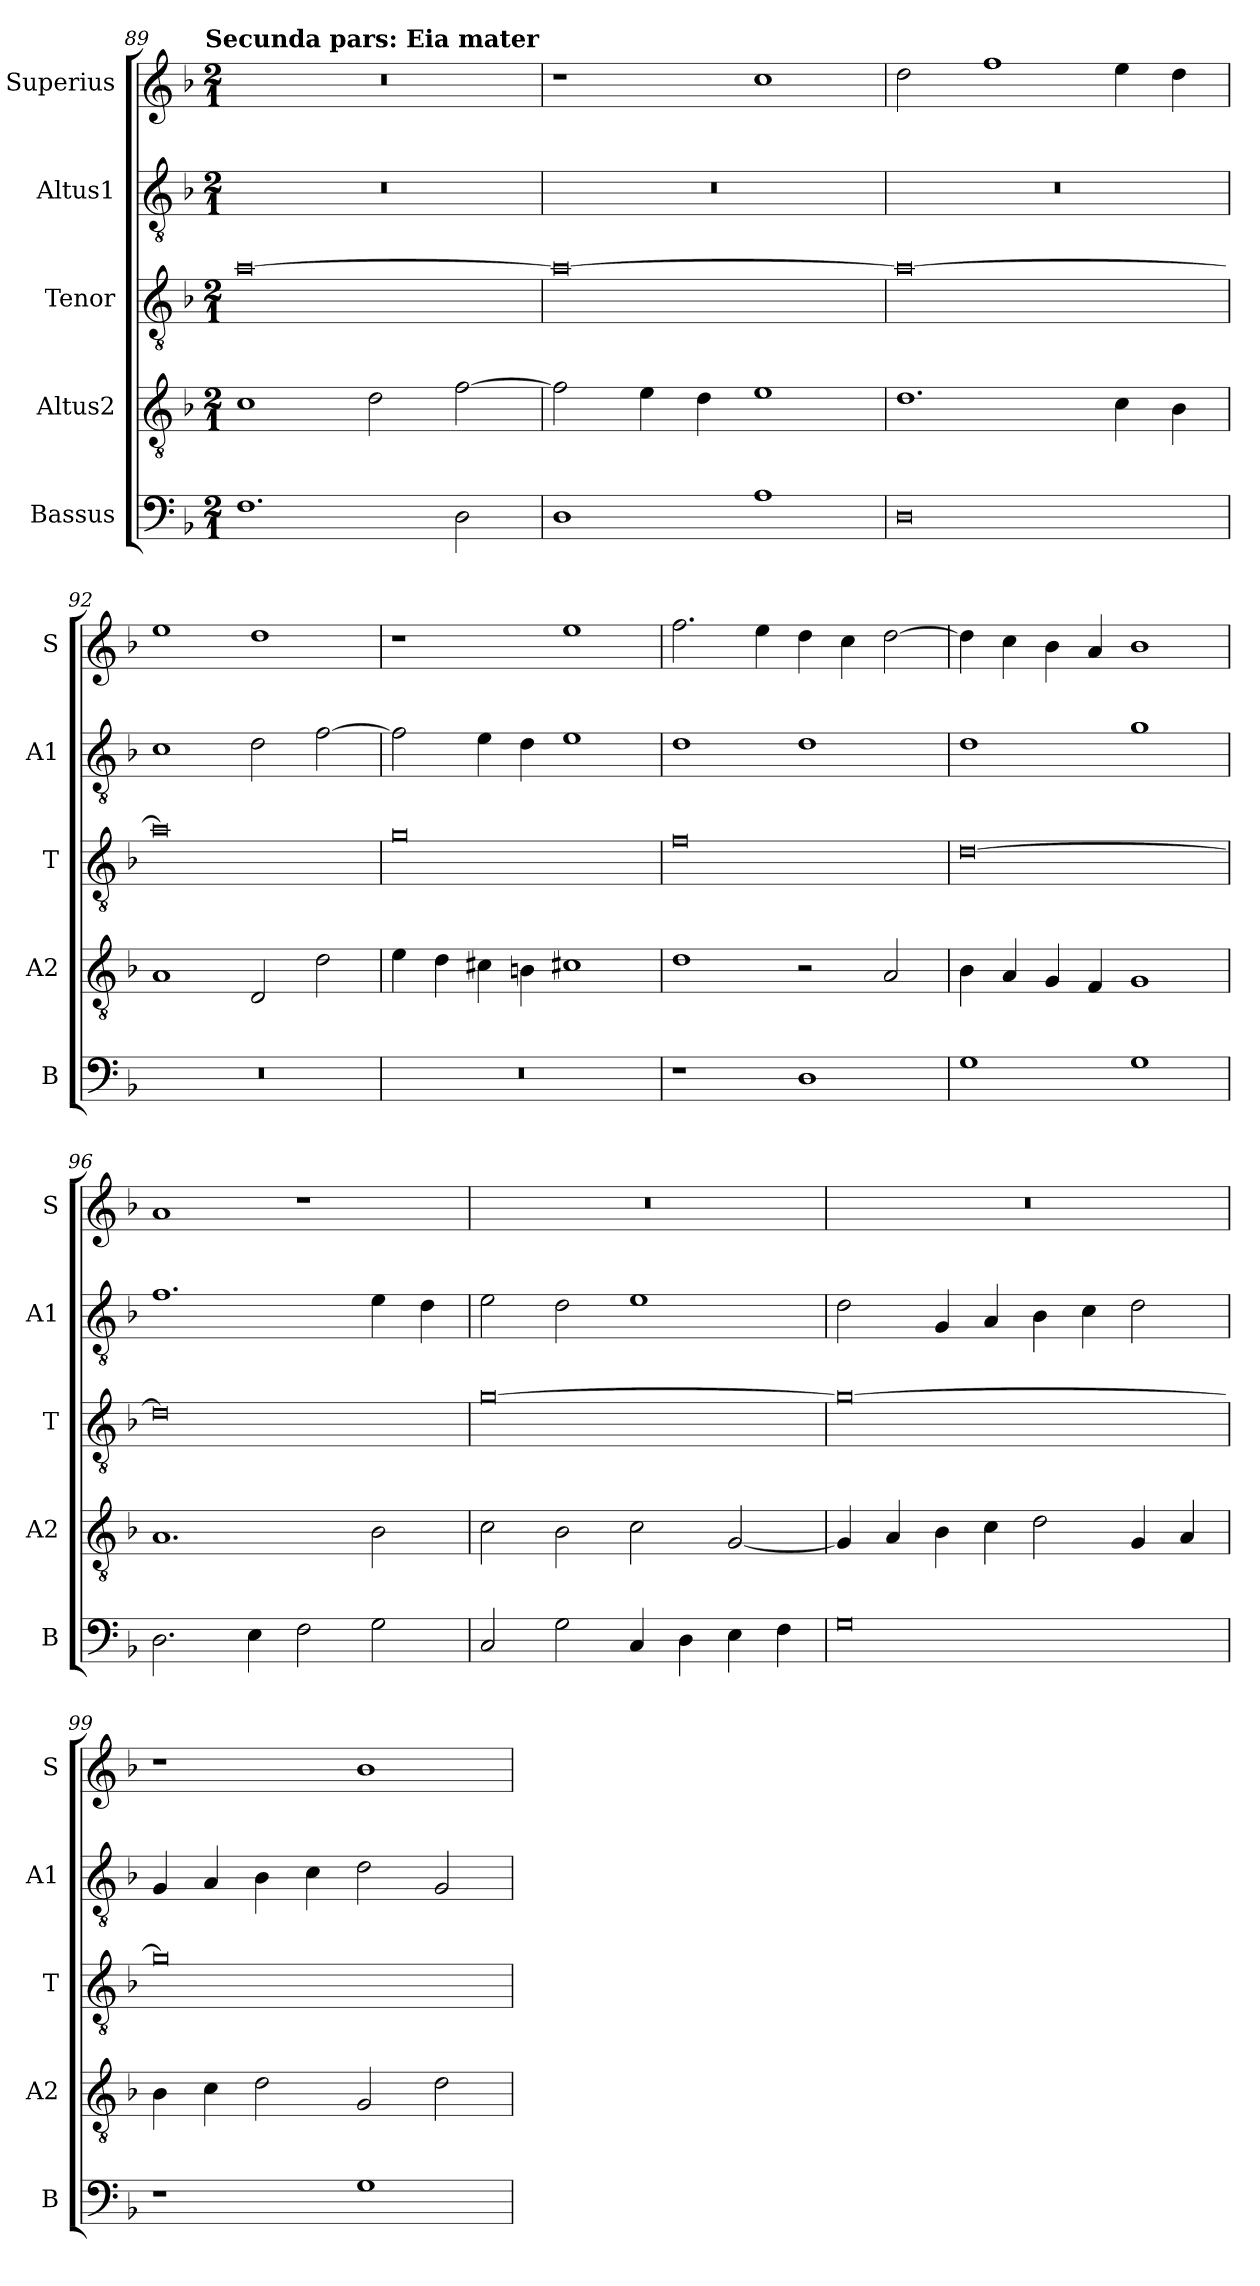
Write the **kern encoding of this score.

**kern	**kern	**kern	**kern	**kern
*part5	*part4	*part3	*part2	*part1
*staff5	*staff4	*staff3	*staff2	*staff1
*I"Bassus	*I"Altus2	*I"Tenor	*I"Altus1	*I"Superius
*I'B	*I'A2	*I'T	*I'A1	*I'S
!!LO:LB:g=z
*clefF4	*clefGv2	*clefGv2	*clefGv2	*clefG2
*k[b-]	*k[b-]	*k[b-]	*k[b-]	*k[b-]
!!LO:TX:omd:t=Secunda pars&colon; Eia mater
*M2/1	*M2/1	*M2/1	*M2/1	*M2/1
=89	=89	=89	=89	=89
1.F	1c	[0a	0r	0r
.	2d\	.	.	.
2D\	[2f\	.	.	.
=90	=90	=90	=90	=90
1D	2f\]	0a_	0r	1r
.	4e\	.	.	.
.	4d\	.	.	.
1A	1e	.	.	1cc
=91	=91	=91	=91	=91
0D	1.d	0a_	0r	2dd\
.	.	.	.	1ff
.	4c\	.	.	4ee\
.	4B-\	.	.	4dd\
=92	=92	=92	=92	=92
0r	1A	0a]	1c	1ee
.	2D/	.	2d\	1dd
.	2d\	.	[2f\	.
=93	=93	=93	=93	=93
0r	4e\	0g	2f\]	1r
.	4d\	.	.	.
.	4c#X\	.	4e\	.
.	4Bn\	.	4d\	.
.	1c#X	.	1e	1ee
=94	=94	=94	=94	=94
1r	1d	0f	1d	2.ff\
.	.	.	.	4ee\
1D	2r	.	1d	4dd\
.	.	.	.	4cc\
.	2A/	.	.	[2dd\
=95	=95	=95	=95	=95
1G	4B-\	[0d	1d	4dd\]
.	4A/	.	.	4cc\
.	4G/	.	.	4b-\
.	4F/	.	.	4a/
1G	1G	.	1g	1b-
=96	=96	=96	=96	=96
2.D\	1.A	0d]	1.f	1a
4E\	.	.	.	.
2F\	.	.	.	1r
2G\	2B-\	.	4e\	.
.	.	.	4d\	.
=97	=97	=97	=97	=97
2C/	2c\	[0g	2e\	0r
2G\	2B-\	.	2d\	.
4C/	2c\	.	1e	.
4D\	.	.	.	.
4E\	[2G/	.	.	.
4F\	.	.	.	.
=98	=98	=98	=98	=98
0G	4G/]	0g_	2d\	0r
.	4A/	.	.	.
.	4B-\	.	4G/	.
.	4c\	.	4A/	.
.	2d\	.	4B-\	.
.	.	.	4c\	.
.	4G/	.	2d\	.
.	4A/	.	.	.
=99	=99	=99	=99	=99
1r	4B-\	0g]	4G/	1r
.	4c\	.	4A/	.
.	2d\	.	4B-\	.
.	.	.	4c\	.
1G	2G/	.	2d\	1b-
.	2d\	.	2G/	.
=	=	=	=	=
*-	*-	*-	*-	*-
